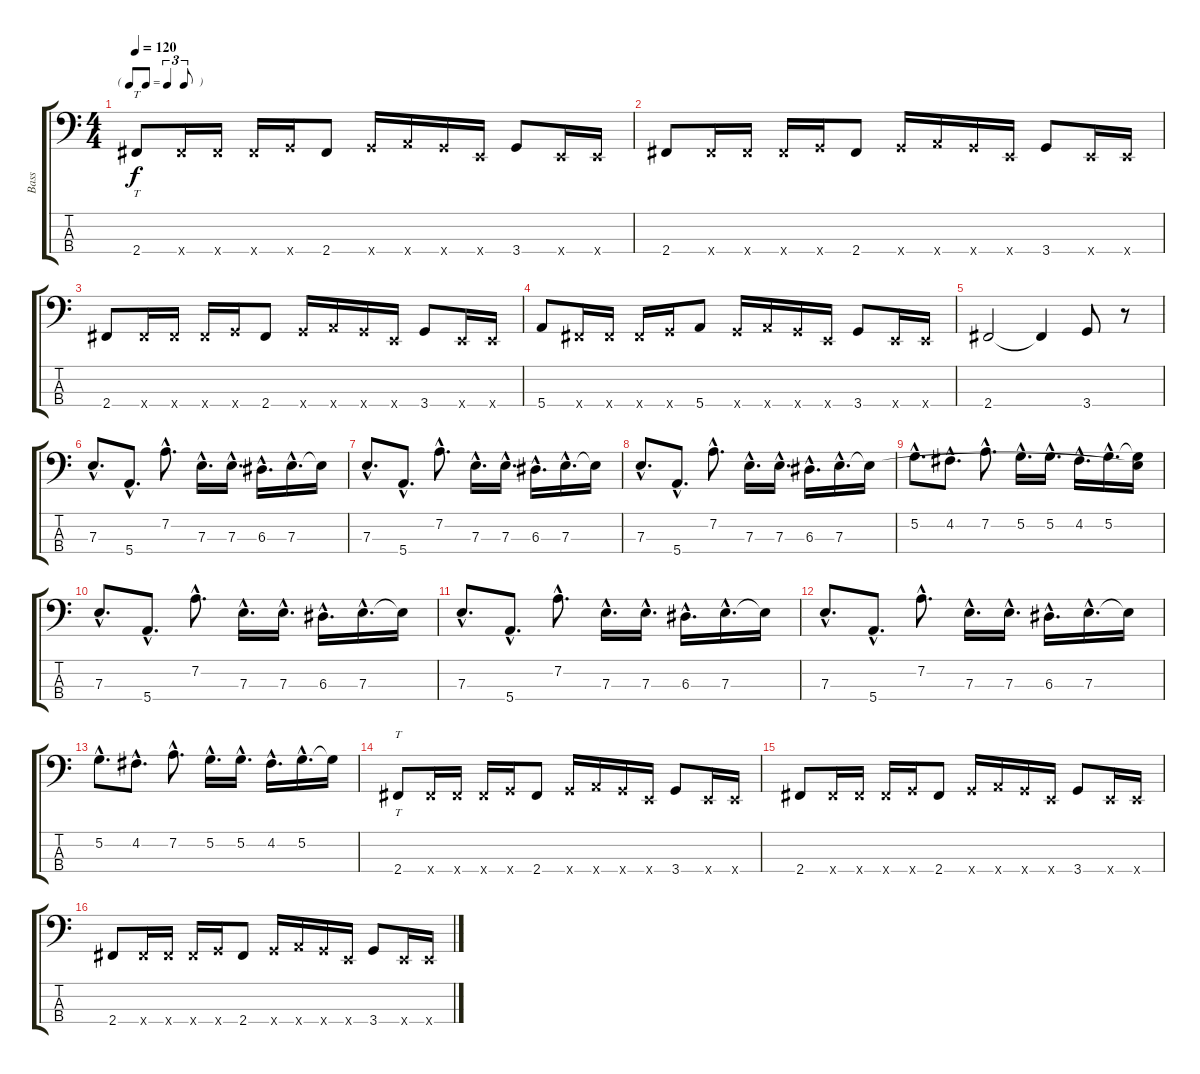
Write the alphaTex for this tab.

\track ("Bass" "Bass") {instrument electricbasspick}
\staff {score tabs}
\tuning (G2 D2 A1 E1) {hide}
\ts (4 4)
\tf triplet8th
\tempo 120
\clef f4
\ks c
2.4.8{tt dy f instrument slapbass1} 2.4{x}.16 2.4{x}.16 2.4{x}.16 3.4{x}.16 2.4.8 3.4{x}.16 5.4{x}.16 3.4{x}.16 0.4{x}.16 3.4.8 0.4{x}.16 0.4{x}.16 |
2.4.8 2.4{x}.16 2.4{x}.16 2.4{x}.16 3.4{x}.16 2.4.8 3.4{x}.16 5.4{x}.16 3.4{x}.16 0.4{x}.16 3.4.8 0.4{x}.16 0.4{x}.16 |
2.4.8 2.4{x}.16 2.4{x}.16 2.4{x}.16 3.4{x}.16 2.4.8 3.4{x}.16 5.4{x}.16 3.4{x}.16 0.4{x}.16 3.4.8 0.4{x}.16 0.4{x}.16 |
5.4.8 2.4{x}.16 2.4{x}.16 2.4{x}.16 3.4{x}.16 5.4.8 3.4{x}.16 5.4{x}.16 3.4{x}.16 0.4{x}.16 3.4.8 0.4{x}.16 0.4{x}.16 |
2.4.2{instrument electricbasspick} 2.4{t}.4 3.4.8 r.8 |
7.3{hac}.8{d} 5.4{hac}.8{d} 7.2{hac}.8{d} 7.3{hac}.16{d} 7.3{hac}.16{d} 6.3{hac}.16{d} 7.3{hac}.16{d} 7.3{t}.16 |
7.3{hac}.8{d} 5.4{hac}.8{d} 7.2{hac}.8{d} 7.3{hac}.16{d} 7.3{hac}.16{d} 6.3{hac}.16{d} 7.3{hac}.16{d} 7.3{t}.16 |
7.3{hac}.8{d} 5.4{hac}.8{d} 7.2{hac}.8{d} 7.3{hac}.16{d} 7.3{hac}.16{d} 6.3{hac}.16{d} 7.3{hac}.16{d} 7.3{t}.16 |
5.2{hac}.8{d} 4.2{hac}.8{d} 7.2{hac}.8{d} 5.2{hac}.16{d} 5.2{hac}.16{d} 4.2{hac}.16{d} 5.2{hac}.16{d} (5.2{t} 7.3{t}).16 |
7.3{hac}.8{d} 5.4{hac}.8{d} 7.2{hac}.8{d} 7.3{hac}.16{d} 7.3{hac}.16{d} 6.3{hac}.16{d} 7.3{hac}.16{d} 7.3{t}.16 |
7.3{hac}.8{d} 5.4{hac}.8{d} 7.2{hac}.8{d} 7.3{hac}.16{d} 7.3{hac}.16{d} 6.3{hac}.16{d} 7.3{hac}.16{d} 7.3{t}.16 |
7.3{hac}.8{d} 5.4{hac}.8{d} 7.2{hac}.8{d} 7.3{hac}.16{d} 7.3{hac}.16{d} 6.3{hac}.16{d} 7.3{hac}.16{d} 7.3{t}.16 |
5.2{hac}.8{d} 4.2{hac}.8{d} 7.2{hac}.8{d} 5.2{hac}.16{d} 5.2{hac}.16{d} 4.2{hac}.16{d} 5.2{hac}.16{d} 5.2{t}.16 |
2.4.8{tt instrument slapbass1} 2.4{x}.16 2.4{x}.16 2.4{x}.16 3.4{x}.16 2.4.8 3.4{x}.16 5.4{x}.16 3.4{x}.16 0.4{x}.16 3.4.8 0.4{x}.16 0.4{x}.16 |
2.4.8 2.4{x}.16 2.4{x}.16 2.4{x}.16 3.4{x}.16 2.4.8 3.4{x}.16 5.4{x}.16 3.4{x}.16 0.4{x}.16 3.4.8 0.4{x}.16 0.4{x}.16 |
2.4.8 2.4{x}.16 2.4{x}.16 2.4{x}.16 3.4{x}.16 2.4.8 3.4{x}.16 5.4{x}.16 3.4{x}.16 0.4{x}.16 3.4.8 0.4{x}.16 0.4{x}.16
